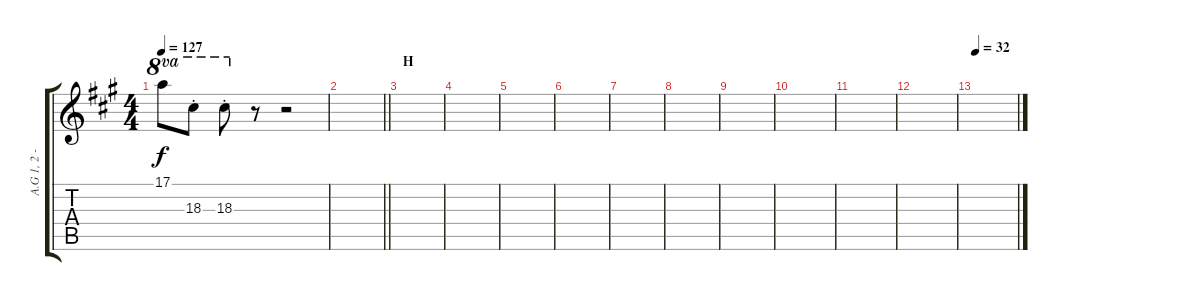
\track ("A.G 1, 2 - w/Harmonizrt" "A.G 1, 2 -") {instrument acousticguitarsteel}
\staff {score tabs}
\tuning (E4 B3 G3 D3 A2 E2) {hide}
\ts (4 4)
\tempo 127
\clef g2
\ks a
17.1{t}.8{ot 8va dy f} 18.3{st}.8{ot 8va} 18.3{st}.8{ot 8va} r.8 r.2 |
\barLineRight lightlight
|
\section ("" "H")
|
|
|
|
|
|
|
|
|
|
\tempo 32
